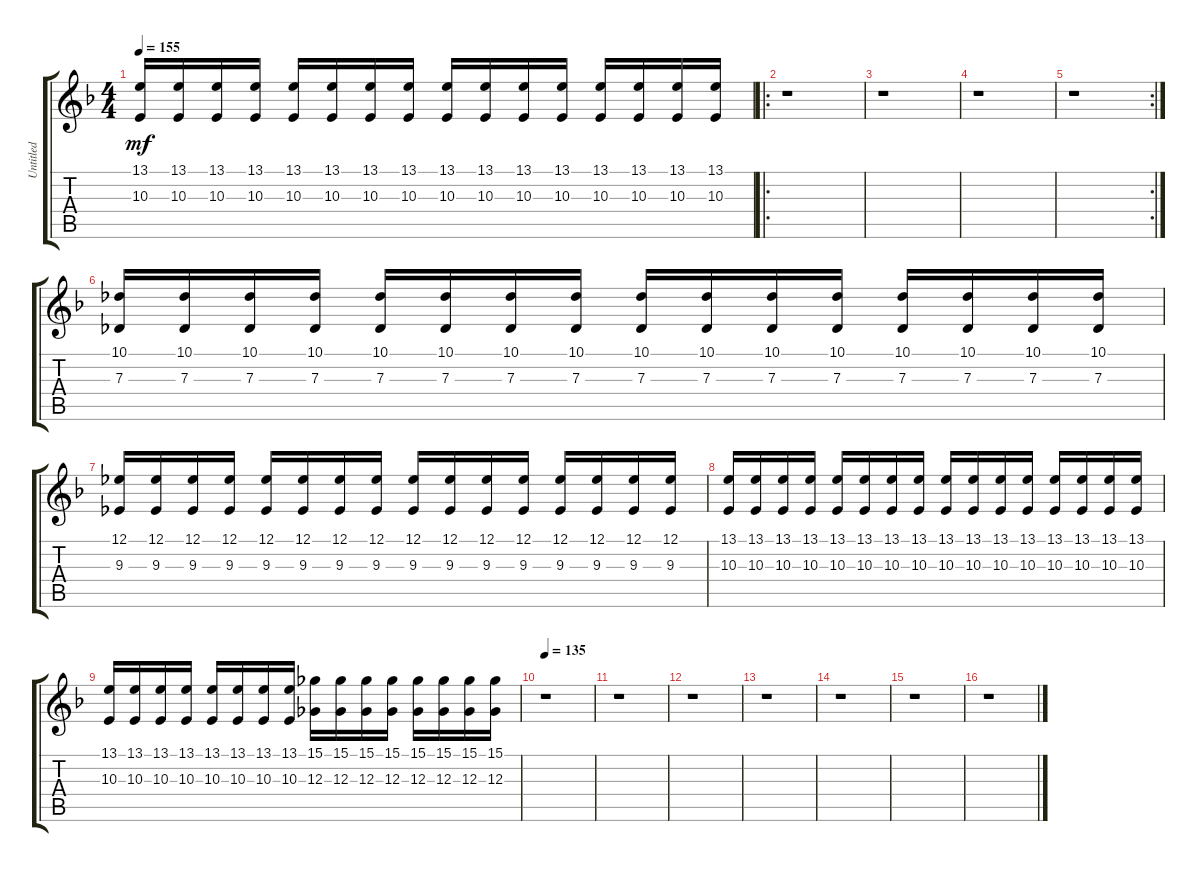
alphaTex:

\track ("Untitled" "Untitled") {instrument electricpiano1}
\staff {score tabs}
\tuning (Eb4 Bb3 Gb3 Db3 Ab2 Db2) {hide}
\ts (4 4)
\tempo 155
\clef g2
\ks f
(13.1 10.3).16{dy mf} (13.1 10.3).16 (13.1 10.3).16 (13.1 10.3).16 (13.1 10.3).16 (13.1 10.3).16 (13.1 10.3).16 (13.1 10.3).16 (13.1 10.3).16 (13.1 10.3).16 (13.1 10.3).16 (13.1 10.3).16 (13.1 10.3).16 (13.1 10.3).16 (13.1 10.3).16 (13.1 10.3).16 |
\ro
r.1 |
r.1 |
r.1 |
\rc 2
r.1 |
(10.1 7.3).16 (10.1 7.3).16 (10.1 7.3).16 (10.1 7.3).16 (10.1 7.3).16 (10.1 7.3).16 (10.1 7.3).16 (10.1 7.3).16 (10.1 7.3).16 (10.1 7.3).16 (10.1 7.3).16 (10.1 7.3).16 (10.1 7.3).16 (10.1 7.3).16 (10.1 7.3).16 (10.1 7.3).16 |
(12.1 9.3).16 (12.1 9.3).16 (12.1 9.3).16 (12.1 9.3).16 (12.1 9.3).16 (12.1 9.3).16 (12.1 9.3).16 (12.1 9.3).16 (12.1 9.3).16 (12.1 9.3).16 (12.1 9.3).16 (12.1 9.3).16 (12.1 9.3).16 (12.1 9.3).16 (12.1 9.3).16 (12.1 9.3).16 |
(13.1 10.3).16 (13.1 10.3).16 (13.1 10.3).16 (13.1 10.3).16 (13.1 10.3).16 (13.1 10.3).16 (13.1 10.3).16 (13.1 10.3).16 (13.1 10.3).16 (13.1 10.3).16 (13.1 10.3).16 (13.1 10.3).16 (13.1 10.3).16 (13.1 10.3).16 (13.1 10.3).16 (13.1 10.3).16 |
(13.1 10.3).16 (13.1 10.3).16 (13.1 10.3).16 (13.1 10.3).16 (13.1 10.3).16 (13.1 10.3).16 (13.1 10.3).16 (13.1 10.3).16 (15.1 12.3).16 (15.1 12.3).16 (15.1 12.3).16 (15.1 12.3).16 (15.1 12.3).16 (15.1 12.3).16 (15.1 12.3).16 (15.1 12.3).16 |
\tempo 135
r.1 |
r.1 |
r.1 |
r.1 |
r.1 |
r.1 |
r.1
